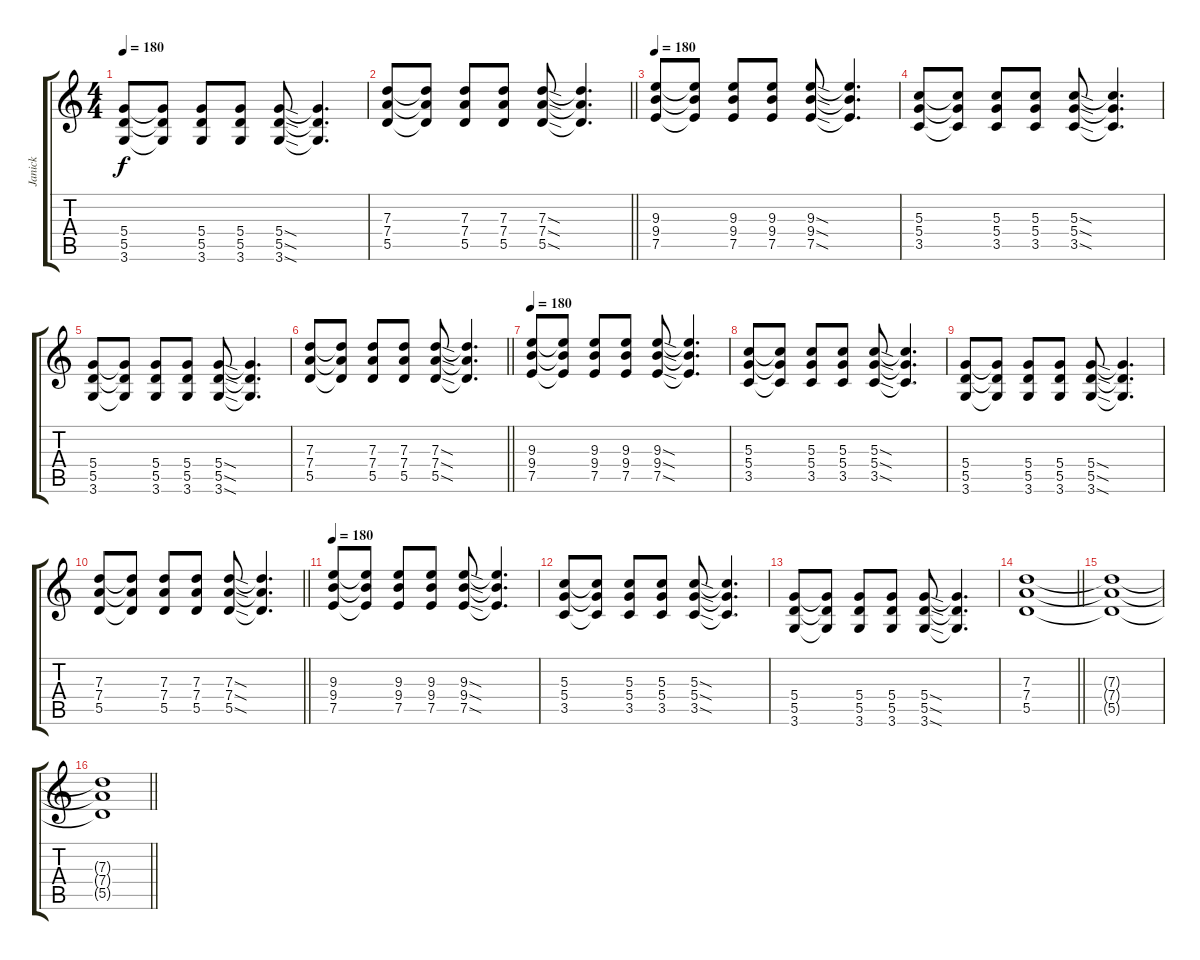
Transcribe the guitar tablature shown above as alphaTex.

\track ("Janick" "Janick") {instrument overdrivenguitar}
\staff {score tabs}
\tuning (E4 B3 G3 D3 A2 E2) {hide}
\ts (4 4)
\tempo 180
\clef g2
\ks c
(5.4 5.5 3.6).8{dy f} (5.4{t} 5.5{t} 3.6{t}).8 (5.4 5.5 3.6).8 (5.4 5.5 3.6).8 (5.4{sod} 5.5{sod} 3.6{sod}).8 (5.4{t} 5.5{t} 3.6{t}).4{d} |
\barLineRight lightlight
(7.3 7.4 5.5).8 (7.3{t} 7.4{t} 5.5{t}).8 (7.3 7.4 5.5).8 (7.3 7.4 5.5).8 (7.3{sod} 7.4{sod} 5.5{sod}).8 (7.3{t} 7.4{t} 5.5{t}).4{d} |
\tempo 180
(9.3 9.4 7.5).8 (9.3{t} 9.4{t} 7.5{t}).8 (9.3 9.4 7.5).8 (9.3 9.4 7.5).8 (9.3{sod} 9.4{sod} 7.5{sod}).8 (9.3{t} 9.4{t} 7.5{t}).4{d} |
(5.3 5.4 3.5).8 (5.3{t} 5.4{t} 3.5{t}).8 (5.3 5.4 3.5).8 (5.3 5.4 3.5).8 (5.3{sod} 5.4{sod} 3.5{sod}).8 (5.3{t} 5.4{t} 3.5{t}).4{d} |
(5.4 5.5 3.6).8 (5.4{t} 5.5{t} 3.6{t}).8 (5.4 5.5 3.6).8 (5.4 5.5 3.6).8 (5.4{sod} 5.5{sod} 3.6{sod}).8 (5.4{t} 5.5{t} 3.6{t}).4{d} |
\barLineRight lightlight
(7.3 7.4 5.5).8 (7.3{t} 7.4{t} 5.5{t}).8 (7.3 7.4 5.5).8 (7.3 7.4 5.5).8 (7.3{sod} 7.4{sod} 5.5{sod}).8 (7.3{t} 7.4{t} 5.5{t}).4{d} |
\tempo 180
(9.3 9.4 7.5).8 (9.3{t} 9.4{t} 7.5{t}).8 (9.3 9.4 7.5).8 (9.3 9.4 7.5).8 (9.3{sod} 9.4{sod} 7.5{sod}).8 (9.3{t} 9.4{t} 7.5{t}).4{d} |
(5.3 5.4 3.5).8 (5.3{t} 5.4{t} 3.5{t}).8 (5.3 5.4 3.5).8 (5.3 5.4 3.5).8 (5.3{sod} 5.4{sod} 3.5{sod}).8 (5.3{t} 5.4{t} 3.5{t}).4{d} |
(5.4 5.5 3.6).8 (5.4{t} 5.5{t} 3.6{t}).8 (5.4 5.5 3.6).8 (5.4 5.5 3.6).8 (5.4{sod} 5.5{sod} 3.6{sod}).8 (5.4{t} 5.5{t} 3.6{t}).4{d} |
\barLineRight lightlight
(7.3 7.4 5.5).8 (7.3{t} 7.4{t} 5.5{t}).8 (7.3 7.4 5.5).8 (7.3 7.4 5.5).8 (7.3{sod} 7.4{sod} 5.5{sod}).8 (7.3{t} 7.4{t} 5.5{t}).4{d} |
\tempo 180
(9.3 9.4 7.5).8 (9.3{t} 9.4{t} 7.5{t}).8 (9.3 9.4 7.5).8 (9.3 9.4 7.5).8 (9.3{sod} 9.4{sod} 7.5{sod}).8 (9.3{t} 9.4{t} 7.5{t}).4{d} |
(5.3 5.4 3.5).8 (5.3{t} 5.4{t} 3.5{t}).8 (5.3 5.4 3.5).8 (5.3 5.4 3.5).8 (5.3{sod} 5.4{sod} 3.5{sod}).8 (5.3{t} 5.4{t} 3.5{t}).4{d} |
(5.4 5.5 3.6).8 (5.4{t} 5.5{t} 3.6{t}).8 (5.4 5.5 3.6).8 (5.4 5.5 3.6).8 (5.4{sod} 5.5{sod} 3.6{sod}).8 (5.4{t} 5.5{t} 3.6{t}).4{d} |
\barLineRight lightlight
(7.3 7.4 5.5).1 |
(7.3{t} 7.4{t} 5.5{t}).1 |
\barLineRight lightlight
(7.3{t} 7.4{t} 5.5{t}).1
